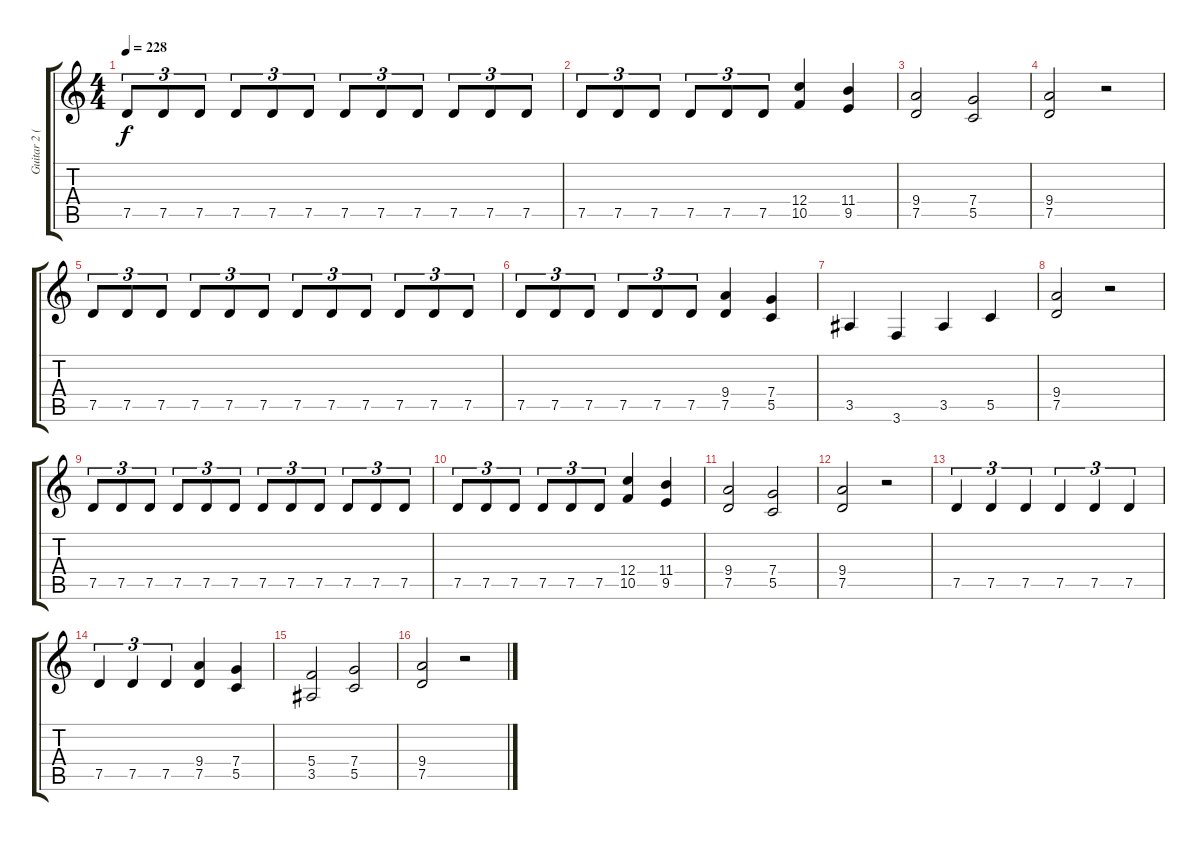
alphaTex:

\track ("Guitar 2 (Ale)" "Guitar 2 (") {instrument distortionguitar}
\staff {score tabs}
\tuning (D4 A3 F3 C3 G2 D2) {hide}
\ts (4 4)
\tempo 228
\clef g2
\ks c
7.5.8{tu (3 2) dy f instrument distortionguitar} 7.5.8{tu (3 2)} 7.5.8{tu (3 2)} 7.5.8{tu (3 2)} 7.5.8{tu (3 2)} 7.5.8{tu (3 2)} 7.5.8{tu (3 2)} 7.5.8{tu (3 2)} 7.5.8{tu (3 2)} 7.5.8{tu (3 2)} 7.5.8{tu (3 2)} 7.5.8{tu (3 2)} |
7.5.8{tu (3 2)} 7.5.8{tu (3 2)} 7.5.8{tu (3 2)} 7.5.8{tu (3 2)} 7.5.8{tu (3 2)} 7.5.8{tu (3 2)} (12.4 10.5).4 (11.4 9.5).4 |
(9.4 7.5).2 (7.4 5.5).2 |
(9.4 7.5).2 r.2 |
7.5.8{tu (3 2)} 7.5.8{tu (3 2)} 7.5.8{tu (3 2)} 7.5.8{tu (3 2)} 7.5.8{tu (3 2)} 7.5.8{tu (3 2)} 7.5.8{tu (3 2)} 7.5.8{tu (3 2)} 7.5.8{tu (3 2)} 7.5.8{tu (3 2)} 7.5.8{tu (3 2)} 7.5.8{tu (3 2)} |
7.5.8{tu (3 2)} 7.5.8{tu (3 2)} 7.5.8{tu (3 2)} 7.5.8{tu (3 2)} 7.5.8{tu (3 2)} 7.5.8{tu (3 2)} (9.4 7.5).4 (7.4 5.5).4 |
3.5.4 3.6.4 3.5.4 5.5.4 |
(9.4 7.5).2 r.2 |
7.5.8{tu (3 2)} 7.5.8{tu (3 2)} 7.5.8{tu (3 2)} 7.5.8{tu (3 2)} 7.5.8{tu (3 2)} 7.5.8{tu (3 2)} 7.5.8{tu (3 2)} 7.5.8{tu (3 2)} 7.5.8{tu (3 2)} 7.5.8{tu (3 2)} 7.5.8{tu (3 2)} 7.5.8{tu (3 2)} |
7.5.8{tu (3 2)} 7.5.8{tu (3 2)} 7.5.8{tu (3 2)} 7.5.8{tu (3 2)} 7.5.8{tu (3 2)} 7.5.8{tu (3 2)} (12.4 10.5).4 (11.4 9.5).4 |
(9.4 7.5).2 (7.4 5.5).2 |
(9.4 7.5).2 r.2 |
7.5.4{tu (3 2)} 7.5.4{tu (3 2)} 7.5.4{tu (3 2)} 7.5.4{tu (3 2)} 7.5.4{tu (3 2)} 7.5.4{tu (3 2)} |
7.5.4{tu (3 2)} 7.5.4{tu (3 2)} 7.5.4{tu (3 2)} (9.4 7.5).4 (7.4 5.5).4 |
(5.4 3.5).2 (7.4 5.5).2 |
(9.4 7.5).2 r.2
